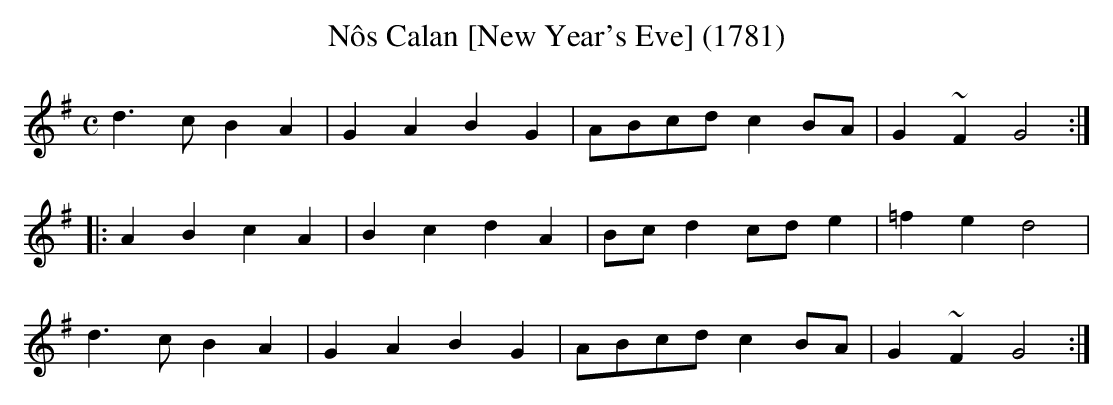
X:1
T:Nôs Calan [New Year's Eve] (1781)
M:C
L:1/4
K:G
d3/2c/ B A|G A B G|A/B/c/d/ c B/A/|G ~F G2:|
|:A B c A|B c d A|B/c/d c/d/ e|=f e d2|
d3/2 c/ B A|G A B G|A/B/c/d/ c B/A/|G ~F G2:|]
